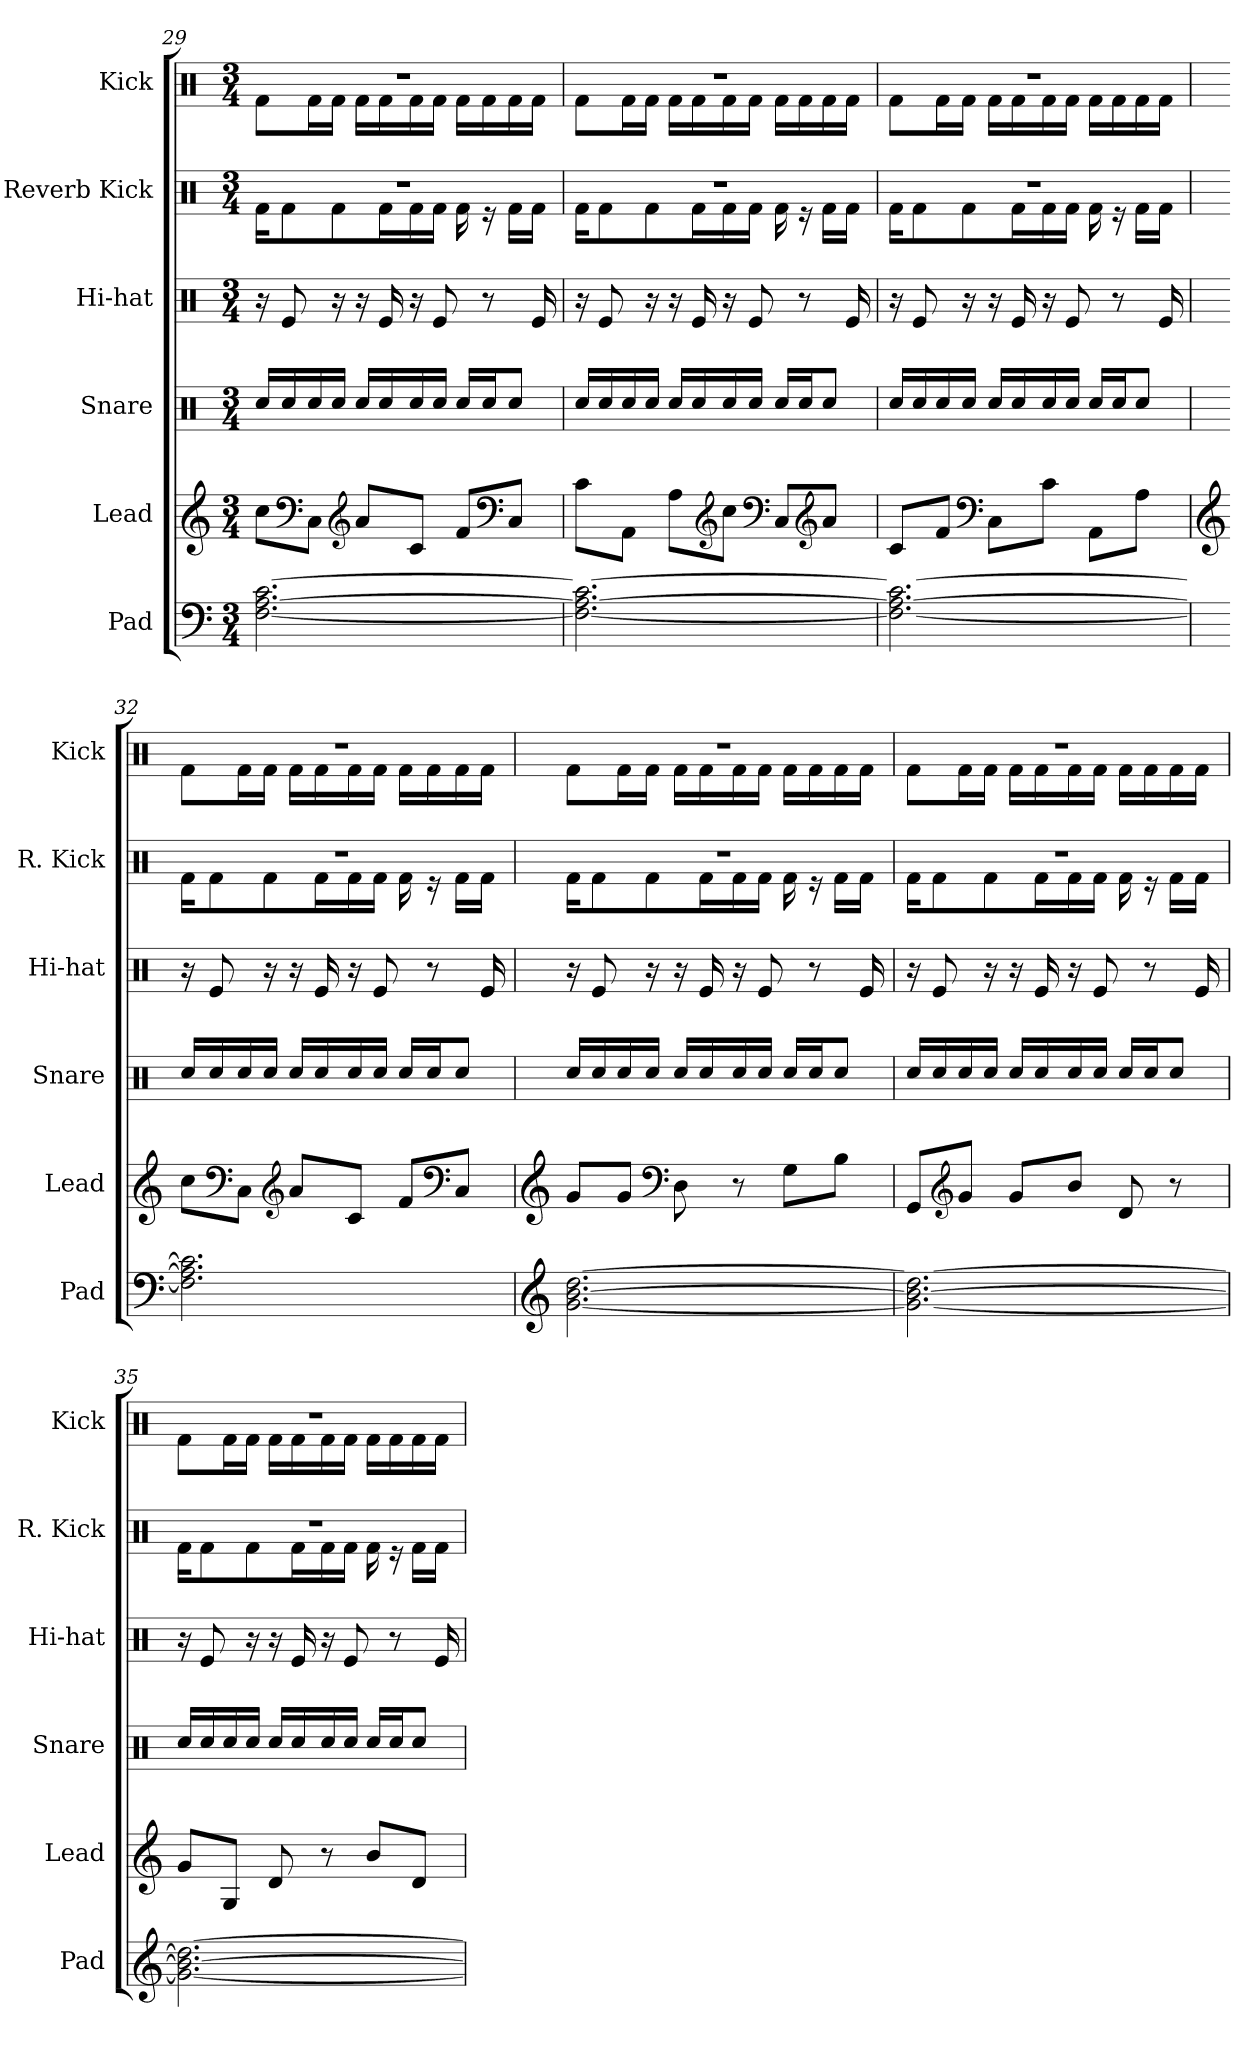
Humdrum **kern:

**kern	**kern	**kern	**kern	**kern	**kern
*part6	*part5	*part4	*part3	*part2	*part1
*staff6	*staff5	*staff4	*staff3	*staff2	*staff1
*I"Pad	*I"Lead	*I"Snare	*I"Hi-hat	*I"Reverb Kick	*I"Kick
*I'Pad	*I'Lead	*I'Snare	*I'Hi-hat	*I'R. Kick	*I'Kick
*clefF4	*clefG2	*clefX	*clefX	*clefX	*clefX
*k[]	*k[]	*k[]	*k[]	*k[]	*k[]
*M3/4	*M3/4	*M3/4	*M3/4	*M3/4	*M3/4
=29	=29	=29	=29	=29	=29
*	*	*	*	*^	*^
[2.F\ [2.A\ [2.c\	8cc\L	16Rcc/LL	16r	2.r	16Rf\KL	2.r	8Rf\L
.	.	16Rcc/	8Re/	.	8Rf\	.	.
*	*clefF4	*	*	*	*	*	*
.	8C\J	16Rcc/	.	.	.	.	16Rf\L
.	.	16Rcc/JJ	16r	.	8Rf\	.	16Rf\JJ
*	*clefG2	*	*	*	*	*	*
.	8a/L	16Rcc/LL	16r	.	.	.	16Rf\LL
.	.	16Rcc/	16Re/	.	16Rf\L	.	16Rf\
.	8c/J	16Rcc/	16r	.	16Rf\	.	16Rf\
.	.	16Rcc/JJ	8Re/	.	16Rf\JJ	.	16Rf\JJ
.	8f/L	16Rcc/LL	.	.	16Rf\	.	16Rf\LL
.	.	16Rcc/J	8r	.	16r	.	16Rf\
*	*clefF4	*	*	*	*	*	*
.	8C/J	8Rcc/J	.	.	16Rf\LL	.	16Rf\
.	.	.	16Re/	.	16Rf\JJ	.	16Rf\JJ
=30	=30	=30	=30	=30	=30	=30	=30
2.F\_ 2.A\_ 2.c\_	8c\L	16Rcc/LL	16r	2.r	16Rf\KL	2.r	8Rf\L
.	.	16Rcc/	8Re/	.	8Rf\	.	.
.	8AA\J	16Rcc/	.	.	.	.	16Rf\L
.	.	16Rcc/JJ	16r	.	8Rf\	.	16Rf\JJ
.	8A\L	16Rcc/LL	16r	.	.	.	16Rf\LL
.	.	16Rcc/	16Re/	.	16Rf\L	.	16Rf\
*	*clefG2	*	*	*	*	*	*
.	8cc\J	16Rcc/	16r	.	16Rf\	.	16Rf\
.	.	16Rcc/JJ	8Re/	.	16Rf\JJ	.	16Rf\JJ
*	*clefF4	*	*	*	*	*	*
.	8C/L	16Rcc/LL	.	.	16Rf\	.	16Rf\LL
.	.	16Rcc/J	8r	.	16r	.	16Rf\
*	*clefG2	*	*	*	*	*	*
.	8a/J	8Rcc/J	.	.	16Rf\LL	.	16Rf\
.	.	.	16Re/	.	16Rf\JJ	.	16Rf\JJ
!!LO:PB:g=z	!!
=31	=31	=31	=31	=31	=31	=31	=31
2.F\_ 2.A\_ 2.c\_	8c/L	16Rcc/LL	16r	2.r	16Rf\KL	2.r	8Rf\L
.	.	16Rcc/	8Re/	.	8Rf\	.	.
.	8f/J	16Rcc/	.	.	.	.	16Rf\L
.	.	16Rcc/JJ	16r	.	8Rf\	.	16Rf\JJ
*	*clefF4	*	*	*	*	*	*
.	8C\L	16Rcc/LL	16r	.	.	.	16Rf\LL
.	.	16Rcc/	16Re/	.	16Rf\L	.	16Rf\
.	8c\J	16Rcc/	16r	.	16Rf\	.	16Rf\
.	.	16Rcc/JJ	8Re/	.	16Rf\JJ	.	16Rf\JJ
.	8AA\L	16Rcc/LL	.	.	16Rf\	.	16Rf\LL
.	.	16Rcc/J	8r	.	16r	.	16Rf\
.	8A\J	8Rcc/J	.	.	16Rf\LL	.	16Rf\
.	.	.	16Re/	.	16Rf\JJ	.	16Rf\JJ
=32	=32	=32	=32	=32	=32	=32	=32
*	*clefG2	*	*	*	*	*	*
2.F\] 2.A\] 2.c\]	8cc\L	16Rcc/LL	16r	2.r	16Rf\KL	2.r	8Rf\L
.	.	16Rcc/	8Re/	.	8Rf\	.	.
*	*clefF4	*	*	*	*	*	*
.	8C\J	16Rcc/	.	.	.	.	16Rf\L
.	.	16Rcc/JJ	16r	.	8Rf\	.	16Rf\JJ
*	*clefG2	*	*	*	*	*	*
.	8a/L	16Rcc/LL	16r	.	.	.	16Rf\LL
.	.	16Rcc/	16Re/	.	16Rf\L	.	16Rf\
.	8c/J	16Rcc/	16r	.	16Rf\	.	16Rf\
.	.	16Rcc/JJ	8Re/	.	16Rf\JJ	.	16Rf\JJ
.	8f/L	16Rcc/LL	.	.	16Rf\	.	16Rf\LL
.	.	16Rcc/J	8r	.	16r	.	16Rf\
*	*clefF4	*	*	*	*	*	*
.	8C/J	8Rcc/J	.	.	16Rf\LL	.	16Rf\
.	.	.	16Re/	.	16Rf\JJ	.	16Rf\JJ
=33	=33	=33	=33	=33	=33	=33	=33
*clefG2	*clefG2	*	*	*	*	*	*
[2.g\ [2.b\ [2.dd\	8g/L	16Rcc/LL	16r	2.r	16Rf\KL	2.r	8Rf\L
.	.	16Rcc/	8Re/	.	8Rf\	.	.
.	8g/J	16Rcc/	.	.	.	.	16Rf\L
.	.	16Rcc/JJ	16r	.	8Rf\	.	16Rf\JJ
*	*clefF4	*	*	*	*	*	*
.	8D\	16Rcc/LL	16r	.	.	.	16Rf\LL
.	.	16Rcc/	16Re/	.	16Rf\L	.	16Rf\
.	8r	16Rcc/	16r	.	16Rf\	.	16Rf\
.	.	16Rcc/JJ	8Re/	.	16Rf\JJ	.	16Rf\JJ
.	8G\L	16Rcc/LL	.	.	16Rf\	.	16Rf\LL
.	.	16Rcc/J	8r	.	16r	.	16Rf\
.	8B\J	8Rcc/J	.	.	16Rf\LL	.	16Rf\
.	.	.	16Re/	.	16Rf\JJ	.	16Rf\JJ
!!LO:LB:g=z	!!
=34	=34	=34	=34	=34	=34	=34	=34
2.g\_ 2.b\_ 2.dd\_	8GG/L	16Rcc/LL	16r	2.r	16Rf\KL	2.r	8Rf\L
.	.	16Rcc/	8Re/	.	8Rf\	.	.
*	*clefG2	*	*	*	*	*	*
.	8g/J	16Rcc/	.	.	.	.	16Rf\L
.	.	16Rcc/JJ	16r	.	8Rf\	.	16Rf\JJ
.	8g/L	16Rcc/LL	16r	.	.	.	16Rf\LL
.	.	16Rcc/	16Re/	.	16Rf\L	.	16Rf\
.	8b/J	16Rcc/	16r	.	16Rf\	.	16Rf\
.	.	16Rcc/JJ	8Re/	.	16Rf\JJ	.	16Rf\JJ
.	8d/	16Rcc/LL	.	.	16Rf\	.	16Rf\LL
.	.	16Rcc/J	8r	.	16r	.	16Rf\
.	8r	8Rcc/J	.	.	16Rf\LL	.	16Rf\
.	.	.	16Re/	.	16Rf\JJ	.	16Rf\JJ
=35	=35	=35	=35	=35	=35	=35	=35
2.g\_ 2.b\_ 2.dd\_	8g/L	16Rcc/LL	16r	2.r	16Rf\KL	2.r	8Rf\L
.	.	16Rcc/	8Re/	.	8Rf\	.	.
.	8G/J	16Rcc/	.	.	.	.	16Rf\L
.	.	16Rcc/JJ	16r	.	8Rf\	.	16Rf\JJ
.	8d/	16Rcc/LL	16r	.	.	.	16Rf\LL
.	.	16Rcc/	16Re/	.	16Rf\L	.	16Rf\
.	8r	16Rcc/	16r	.	16Rf\	.	16Rf\
.	.	16Rcc/JJ	8Re/	.	16Rf\JJ	.	16Rf\JJ
.	8b/L	16Rcc/LL	.	.	16Rf\	.	16Rf\LL
.	.	16Rcc/J	8r	.	16r	.	16Rf\
.	8d/J	8Rcc/J	.	.	16Rf\LL	.	16Rf\
.	.	.	16Re/	.	16Rf\JJ	.	16Rf\JJ
*	*	*	*	*v	*v	*	*
*	*	*	*	*	*v	*v
=	=	=	=	=	=
*-	*-	*-	*-	*-	*-
